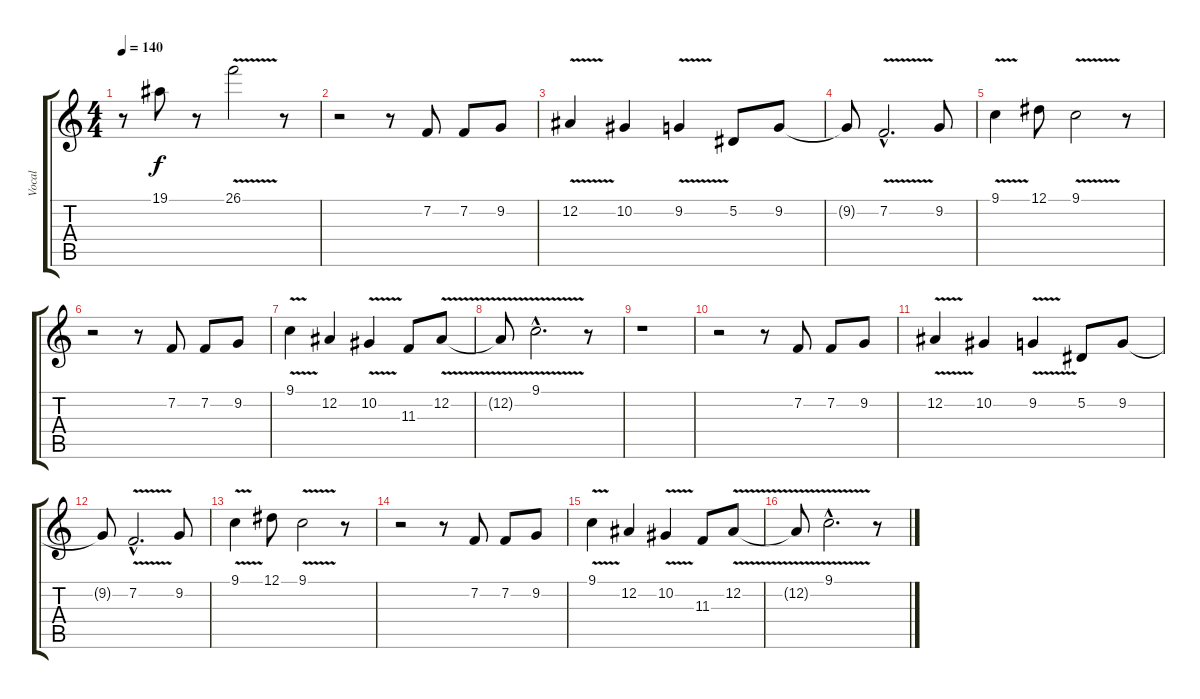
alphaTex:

\track ("Vocal" "Vocal") {instrument tenorsax}
\staff {score tabs}
\tuning (Eb4 Bb3 Gb3 Db3 Ab2 Eb2) {hide}
\ts (4 4)
\tempo 140
\clef g2
\ks c
r.8{dy f} 19.1.8 r.8 26.1{v}.2 r.8 |
r.2 r.8 7.2.8 7.2.8 9.2.8 |
12.2{v}.4 10.2.4 9.2{v}.4 5.2.8 9.2.8 |
9.2{t}.8 7.2{v hac}.2{d} 9.2.8 |
9.1{v}.4 12.1.8 9.1{v}.2 r.8 |
r.2 r.8 7.2.8 7.2.8 9.2.8 |
9.1{v}.4 12.2.4 10.2{v}.4 11.3.8 12.2{v}.8 |
12.2{t}.8 9.1{v hac}.2{d} r.8 |
r.1 |
r.2 r.8 7.2.8 7.2.8 9.2.8 |
12.2{v}.4 10.2.4 9.2{v}.4 5.2.8 9.2.8 |
9.2{t}.8 7.2{v hac}.2{d} 9.2.8 |
9.1{v}.4 12.1.8 9.1{v}.2 r.8 |
r.2 r.8 7.2.8 7.2.8 9.2.8 |
9.1{v}.4 12.2.4 10.2{v}.4 11.3.8 12.2{v}.8 |
12.2{t}.8 9.1{v hac}.2{d} r.8
